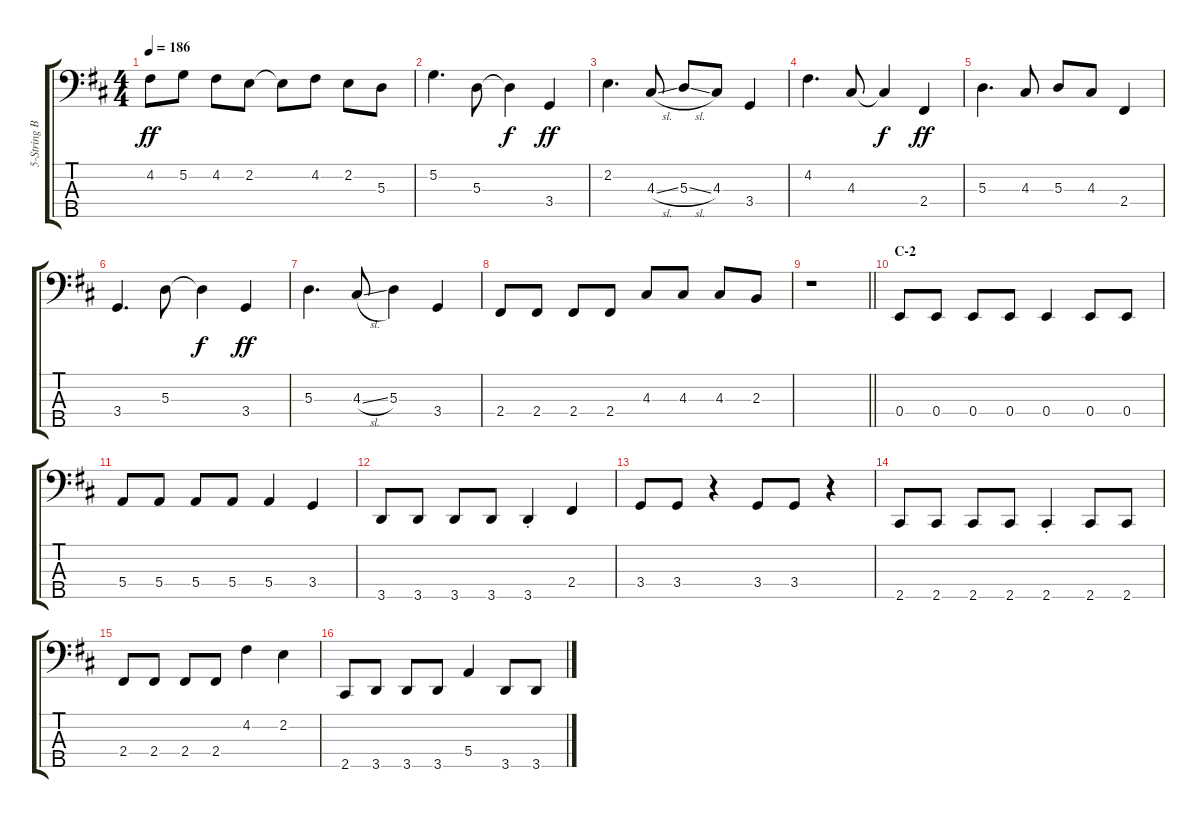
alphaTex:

\track ("5-String Bass" "5-String B") {instrument electricbasspick}
\staff {score tabs}
\tuning (G2 D2 A1 E1 B0) {hide}
\ts (4 4)
\tempo 186
\clef f4
\ks d
4.2.8{dy ff} 5.2.8 4.2.8 2.2.8 2.2{t}.8 4.2.8 2.2.8 5.3.8 |
5.2.4{d} 5.3.8 5.3{t}.4{dy f} 3.4.4{dy ff} |
2.2.4{d} 4.3{sl}.8 5.3{sl}.8 4.3.8 3.4.4 |
4.2.4{d} 4.3.8 4.3{t}.4{dy f} 2.4.4{dy ff} |
5.3.4{d} 4.3.8 5.3.8 4.3.8 2.4.4 |
3.4.4{d} 5.3.8 5.3{t}.4{dy f} 3.4.4{dy ff} |
5.3.4{d} 4.3{sl}.8 5.3.4 3.4.4 |
2.4.8 2.4.8 2.4.8 2.4.8 4.3.8 4.3.8 4.3.8 2.3.8 |
\barLineRight lightlight
r.1 |
\section ("" "C-2")
0.4.8 0.4.8 0.4.8 0.4.8 0.4.4 0.4.8 0.4.8 |
5.4.8 5.4.8 5.4.8 5.4.8 5.4.4 3.4.4 |
3.5.8 3.5.8 3.5.8 3.5.8 3.5{st}.4 2.4.4 |
3.4.8 3.4.8 r.4 3.4.8 3.4.8 r.4 |
2.5.8 2.5.8 2.5.8 2.5.8 2.5{st}.4 2.5.8 2.5.8 |
2.4.8 2.4.8 2.4.8 2.4.8 4.2.4 2.2.4 |
2.5.8 3.5.8 3.5.8 3.5.8 5.4.4 3.5.8 3.5.8
